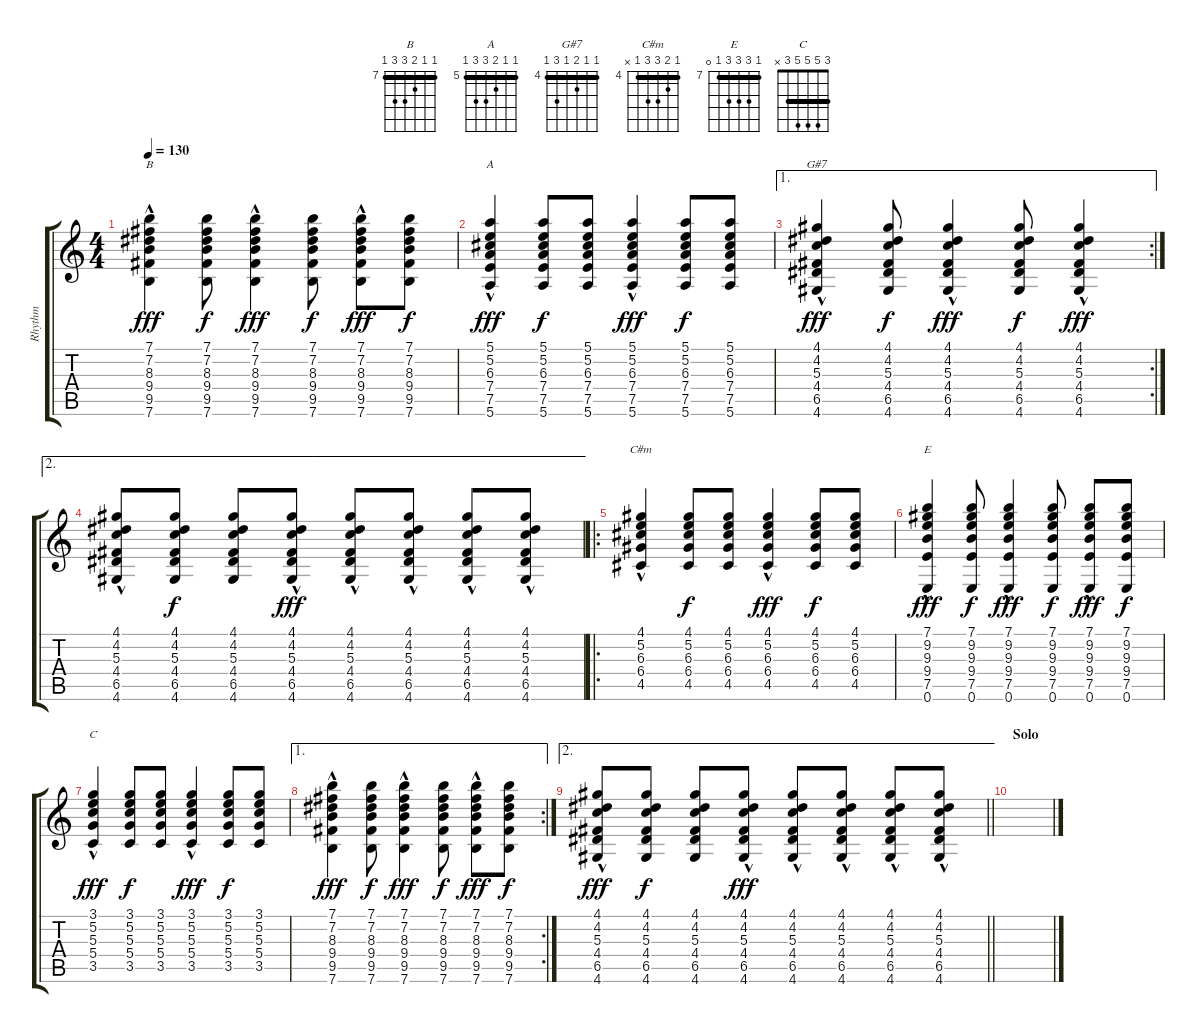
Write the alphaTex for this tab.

\track ("Rhythm" "Rhythm") {instrument electricguitarclean}
\staff {score tabs}
\tuning (E4 B3 G3 D3 A2 E2) {hide}
\chord ("B" 7 7 8 9 9 7) {firstfret 7 barre 7}
\chord ("A" 5 5 6 7 7 5) {firstfret 5 barre 5}
\chord ("G#7" 4 4 5 4 6 4) {firstfret 4 barre 4}
\chord ("C#m" 4 5 6 6 4 x) {firstfret 4 barre 4}
\chord ("E" 7 9 9 9 7 0) {firstfret 7 barre 7}
\chord ("C" 3 5 5 5 3 x) {barre 3}
\ts (4 4)
\tempo 130
\clef g2
\ks c
(7.1{hac} 7.2{hac} 8.3{hac} 9.4{hac} 9.5{hac} 7.6{hac}).4{ch "B" dy fff} (7.1 7.2 8.3 9.4 9.5 7.6).8{dy f} (7.1{hac} 7.2{hac} 8.3{hac} 9.4{hac} 9.5{hac} 7.6{hac}).4{dy fff} (7.1 7.2 8.3 9.4 9.5 7.6).8{dy f} (7.1{hac} 7.2{hac} 8.3{hac} 9.4{hac} 9.5{hac} 7.6{hac}).8{dy fff} (7.1 7.2 8.3 9.4 9.5 7.6).8{dy f} |
(5.1{hac} 5.2{hac} 6.3{hac} 7.4{hac} 7.5{hac} 5.6{hac}).4{ch "A" dy fff} (5.1 5.2 6.3 7.4 7.5 5.6).8{dy f} (5.1 5.2 6.3 7.4 7.5 5.6).8 (5.1{hac} 5.2{hac} 6.3{hac} 7.4{hac} 7.5{hac} 5.6{hac}).4{dy fff} (5.1 5.2 6.3 7.4 7.5 5.6).8{dy f} (5.1 5.2 6.3 7.4 7.5 5.6).8 |
\ae 1
\rc 2
(4.1{hac} 4.2{hac} 5.3{hac} 4.4{hac} 6.5{hac} 4.6{hac}).4{ch "G#7" dy fff} (4.1 4.2 5.3 4.4 6.5 4.6).8{dy f} (4.1{hac} 4.2{hac} 5.3{hac} 4.4{hac} 6.5{hac} 4.6{hac}).4{dy fff} (4.1 4.2 5.3 4.4 6.5 4.6).8{dy f} (4.1{hac} 4.2{hac} 5.3{hac} 4.4{hac} 6.5{hac} 4.6{hac}).4{dy fff} |
\ae 2
(4.1{hac} 4.2{hac} 5.3{hac} 4.4{hac} 6.5{hac} 4.6{hac}).8 (4.1 4.2 5.3 4.4 6.5 4.6).8{dy f} (4.1 4.2 5.3 4.4 6.5 4.6).8 (4.1{hac} 4.2{hac} 5.3{hac} 4.4{hac} 6.5{hac} 4.6{hac}).8{dy fff} (4.1{hac} 4.2{hac} 5.3{hac} 4.4{hac} 6.5{hac} 4.6{hac}).8 (4.1{hac} 4.2{hac} 5.3{hac} 4.4{hac} 6.5{hac} 4.6{hac}).8 (4.1{hac} 4.2{hac} 5.3{hac} 4.4{hac} 6.5{hac} 4.6{hac}).8 (4.1{hac} 4.2{hac} 5.3{hac} 4.4{hac} 6.5{hac} 4.6{hac}).8 |
\ro
(4.1{hac} 5.2{hac} 6.3{hac} 6.4{hac} 4.5{hac}).4{ch "C#m"} (4.1 5.2 6.3 6.4 4.5).8{dy f} (4.1 5.2 6.3 6.4 4.5).8 (4.1{hac} 5.2{hac} 6.3{hac} 6.4{hac} 4.5{hac}).4{dy fff} (4.1 5.2 6.3 6.4 4.5).8{dy f} (4.1 5.2 6.3 6.4 4.5).8 |
(7.1{hac} 9.2{hac} 9.3{hac} 9.4{hac} 7.5{hac} 0.6{hac}).4{ch "E" dy fff} (7.1 9.2 9.3 9.4 7.5 0.6).8{dy f} (7.1{hac} 9.2{hac} 9.3{hac} 9.4{hac} 7.5{hac} 0.6{hac}).4{dy fff} (7.1 9.2 9.3 9.4 7.5 0.6).8{dy f} (7.1{hac} 9.2{hac} 9.3{hac} 9.4{hac} 7.5{hac} 0.6{hac}).8{dy fff} (7.1 9.2 9.3 9.4 7.5 0.6).8{dy f} |
(3.1{hac} 5.2{hac} 5.3{hac} 5.4{hac} 3.5{hac}).4{ch "C" dy fff} (3.1 5.2 5.3 5.4 3.5).8{dy f} (3.1 5.2 5.3 5.4 3.5).8 (3.1{hac} 5.2{hac} 5.3{hac} 5.4{hac} 3.5{hac}).4{dy fff} (3.1 5.2 5.3 5.4 3.5).8{dy f} (3.1 5.2 5.3 5.4 3.5).8 |
\ae 1
\rc 2
(7.1{hac} 7.2{hac} 8.3{hac} 9.4{hac} 9.5{hac} 7.6{hac}).4{dy fff} (7.1 7.2 8.3 9.4 9.5 7.6).8{dy f} (7.1{hac} 7.2{hac} 8.3{hac} 9.4{hac} 9.5{hac} 7.6{hac}).4{dy fff} (7.1 7.2 8.3 9.4 9.5 7.6).8{dy f} (7.1{hac} 7.2{hac} 8.3{hac} 9.4{hac} 9.5{hac} 7.6{hac}).8{dy fff} (7.1 7.2 8.3 9.4 9.5 7.6).8{dy f} |
\ae 2
\barLineRight lightlight
(4.1{hac} 4.2{hac} 5.3{hac} 4.4{hac} 6.5{hac} 4.6{hac}).8{dy fff} (4.1 4.2 5.3 4.4 6.5 4.6).8{dy f} (4.1 4.2 5.3 4.4 6.5 4.6).8 (4.1{hac} 4.2{hac} 5.3{hac} 4.4{hac} 6.5{hac} 4.6{hac}).8{dy fff} (4.1{hac} 4.2{hac} 5.3{hac} 4.4{hac} 6.5{hac} 4.6{hac}).8 (4.1{hac} 4.2{hac} 5.3{hac} 4.4{hac} 6.5{hac} 4.6{hac}).8 (4.1{hac} 4.2{hac} 5.3{hac} 4.4{hac} 6.5{hac} 4.6{hac}).8 (4.1{hac} 4.2{hac} 5.3{hac} 4.4{hac} 6.5{hac} 4.6{hac}).8 |
\section ("" "Solo")
